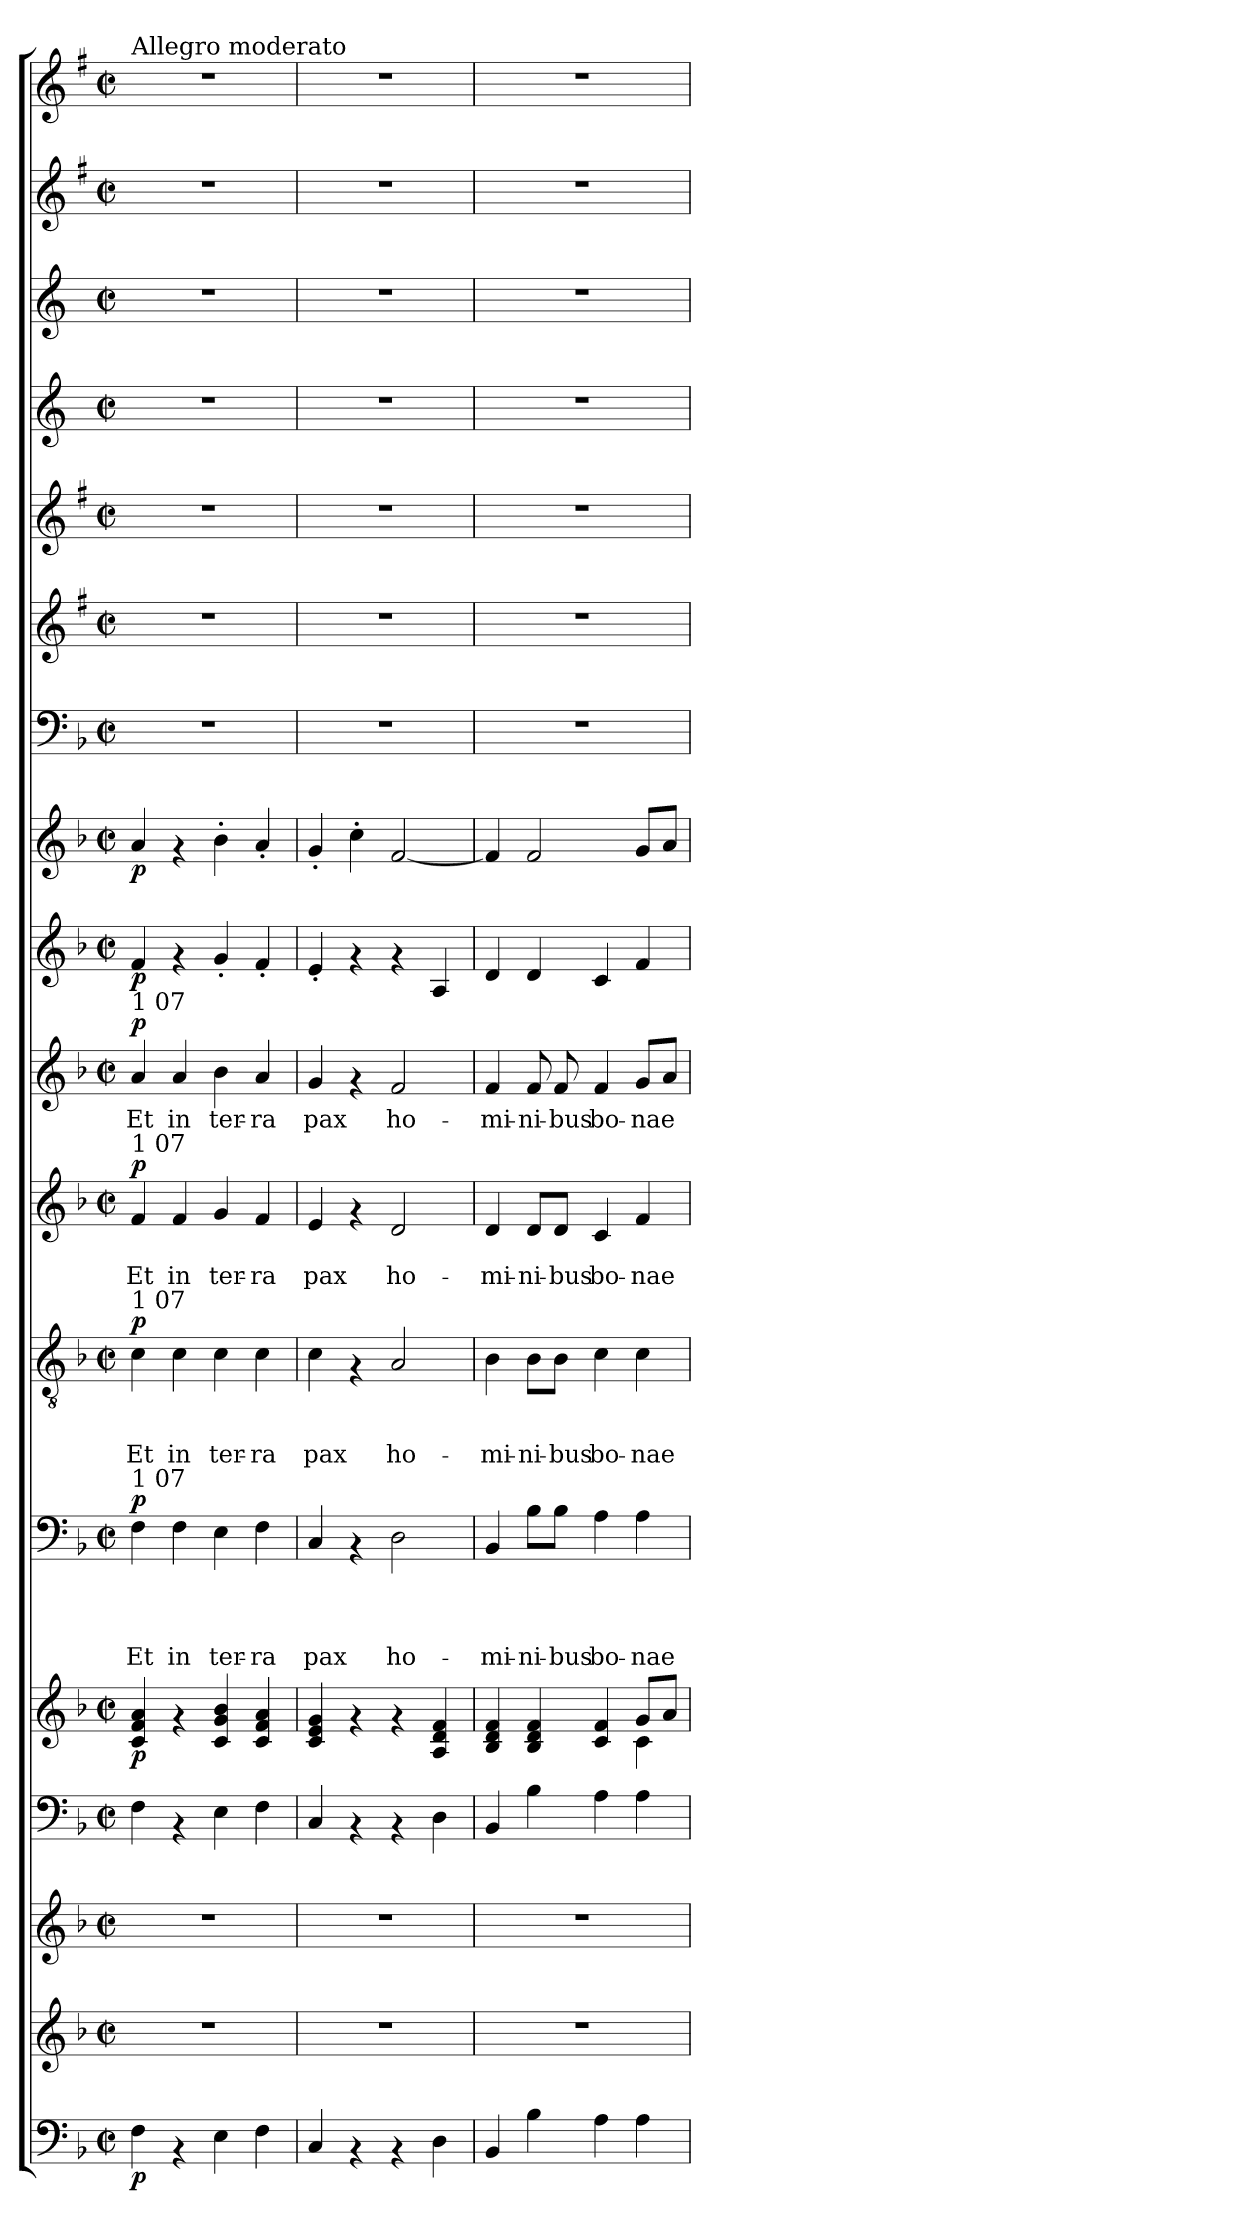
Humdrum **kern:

**kern	**dynam	**kern	**kern	**kern	**kern	**dynam	**kern	**text	**text	**text	**text	**dynam	**kern	**text	**text	**text	**dynam	**kern	**text	**text	**dynam	**kern	**text	**dynam	**kern	**dynam	**kern	**dynam	**kern	**kern	**kern	**kern	**kern	**kern	**kern
*part17	*part17	*part16	*part15	*part14	*part14	*part14	*part13	*part13	*part13	*part13	*part13	*part13	*part12	*part12	*part12	*part12	*part12	*part11	*part11	*part11	*part11	*part10	*part10	*part10	*part9	*part9	*part8	*part8	*part7	*part6	*part5	*part4	*part3	*part2	*part1
*staff18	*staff18	*staff17	*staff16	*staff15	*staff14	*staff14/15	*staff13	*staff13	*staff13	*staff13	*staff13	*staff13	*staff12	*staff12	*staff12	*staff12	*staff12	*staff11	*staff11	*staff11	*staff11	*staff10	*staff10	*staff10	*staff9	*staff9	*staff8	*staff8	*staff7	*staff6	*staff5	*staff4	*staff3	*staff2	*staff1
*clefF4	*	*clefG2	*clefG2	*clefF4	*clefG2	*	*clefF4	*	*	*	*	*	*clefGv2	*	*	*	*	*clefG2	*	*	*	*clefG2	*	*	*clefG2	*	*clefG2	*	*clefF4	*clefG2	*clefG2	*clefG2	*clefG2	*clefG2	*clefG2
*	*	*	*	*	*	*	*	*	*	*	*	*	*	*	*	*	*	*	*	*	*	*	*	*	*	*	*	*	*	*ITrd1c2	*ITrd1c2	*ITrd-3c-5	*ITrd-3c-5	*ITrd1c2	*ITrd1c2
*k[b-]	*	*k[b-]	*k[b-]	*k[b-]	*k[b-]	*	*k[b-]	*	*	*	*	*	*k[b-]	*	*	*	*	*k[b-]	*	*	*	*k[b-]	*	*	*k[b-]	*	*k[b-]	*	*k[b-]	*k[b-]	*k[b-]	*k[b-]	*k[b-]	*k[b-]	*k[b-]
*F:	*	*F:	*F:	*F:	*F:	*	*F:	*	*	*	*	*	*F:	*	*	*	*	*F:	*	*	*	*F:	*	*	*F:	*	*F:	*	*F:	*F:	*F:	*F:	*F:	*F:	*F:
*M2/2	*	*M2/2	*M2/2	*M2/2	*M2/2	*	*M2/2	*	*	*	*	*	*M2/2	*	*	*	*	*M2/2	*	*	*	*M2/2	*	*	*M2/2	*	*M2/2	*	*M2/2	*M2/2	*M2/2	*M2/2	*M2/2	*M2/2	*M2/2
*met(c|)	*	*met(c|)	*met(c|)	*met(c|)	*met(c|)	*	*met(c|)	*	*	*	*	*	*met(c|)	*	*	*	*	*met(c|)	*	*	*	*met(c|)	*	*	*met(c|)	*	*met(c|)	*	*met(c|)	*met(c|)	*met(c|)	*met(c|)	*met(c|)	*met(c|)	*met(c|)
=1	=1	=1	=1	=1	=1	=1	=1	=1	=1	=1	=1	=1	=1	=1	=1	=1	=1	=1	=1	=1	=1	=1	=1	=1	=1	=1	=1	=1	=1	=1	=1	=1	=1	=1	=1
!	!	!	!	!	!	!	!	!	!	!	!	!	!	!	!	!	!	!	!	!	!	!	!	!	!	!	!	!	!	!	!	!	!	!	!LO:TX:a:t=Allegro moderato
!	!	!	!	!	!	!	!	!	!	!	!	!	!	!	!	!	!	!	!	!	!	!LO:TX:a:t=1 07	!	!	!	!	!	!	!	!	!	!	!	!	!
!	!	!	!	!	!	!	!	!	!	!	!	!	!	!	!	!	!	!LO:TX:a:t=1 07	!	!	!	!	!	!	!	!	!	!	!	!	!	!	!	!	!
!	!	!	!	!	!	!	!	!	!	!	!	!	!LO:TX:a:t=1 07	!	!	!	!	!	!	!	!	!	!	!	!	!	!	!	!	!	!	!	!	!	!
!	!	!	!	!	!	!	!LO:TX:a:t=1 07	!	!	!	!	!	!	!	!	!	!	!	!	!	!	!	!	!	!	!	!	!	!	!	!	!	!	!	!
!	!LO:DY:b	!	!	!	!	!LO:DY:b	!	!	!	!	!LO:LY:b	!LO:DY:a	!	!	!	!LO:LY:b	!LO:DY:a	!	!	!LO:LY:b	!LO:DY:a	!	!LO:LY:b	!LO:DY:a	!	!LO:DY:b	!	!LO:DY:b	!	!	!	!	!	!	!
4F\	p	1r	1r	4F\	4c/ 4f/ 4a/	p	4F\	.	.	.	Et	p	4c\	.	.	Et	p	4f/	.	Et	p	4a/	Et	p	4f/	p	4a/	p	1r	1r	1r	1r	1r	1r	1r
!	!	!	!	!	!	!	!	!	!	!	!LO:LY:b	!	!	!	!	!LO:LY:b	!	!	!	!LO:LY:b	!	!	!LO:LY:b	!	!	!	!	!	!	!	!	!	!	!	!
4rAA	.	.	.	4rAA	4rf	.	4F\	.	.	.	in	.	4c\	.	.	in	.	4f/	.	in	.	4a/	in	.	4rf	.	4rf	.	.	.	.	.	.	.	.
!	!	!	!	!	!	!	!	!	!	!	!LO:LY:b	!	!	!	!	!LO:LY:b	!	!	!	!LO:LY:b	!	!	!LO:LY:b	!	!	!	!	!	!	!	!	!	!	!	!
4E\	.	.	.	4E\	4c/ 4g/ 4b-/	.	4E\	.	.	.	ter-	.	4c\	.	.	ter-	.	4g/	.	ter-	.	4b-\	ter-	.	4g'</	.	4b-'>\	.	.	.	.	.	.	.	.
!	!	!	!	!	!	!	!	!	!	!	!LO:LY:b	!	!	!	!	!LO:LY:b	!	!	!	!LO:LY:b	!	!	!LO:LY:b	!	!	!	!	!	!	!	!	!	!	!	!
4F\	.	.	.	4F\	4c/ 4f/ 4a/	.	4F\	.	.	.	-ra	.	4c\	.	.	-ra	.	4f/	.	-ra	.	4a/	-ra	.	4f'</	.	4a'</	.	.	.	.	.	.	.	.
=2	=2	=2	=2	=2	=2	=2	=2	=2	=2	=2	=2	=2	=2	=2	=2	=2	=2	=2	=2	=2	=2	=2	=2	=2	=2	=2	=2	=2	=2	=2	=2	=2	=2	=2	=2
!	!	!	!	!	!	!	!	!	!	!	!LO:LY:b	!	!	!	!	!LO:LY:b	!	!	!	!LO:LY:b	!	!	!LO:LY:b	!	!	!	!	!	!	!	!	!	!	!	!
4C/	.	1r	1r	4C/	4c/ 4e/ 4g/	.	4C/	.	.	.	pax	.	4c\	.	.	pax	.	4e/	.	pax	.	4g/	pax	.	4e'</	.	4g'</	.	1r	1r	1r	1r	1r	1r	1r
4rAA	.	.	.	4rAA	4rf	.	4rAA	.	.	.	.	.	4rF	.	.	.	.	4rf	.	.	.	4rf	.	.	4rf	.	4cc'>\	.	.	.	.	.	.	.	.
!	!	!	!	!	!	!	!	!	!	!	!LO:LY:b	!	!	!	!	!LO:LY:b	!	!	!	!LO:LY:b	!	!	!LO:LY:b	!	!	!	!	!	!	!	!	!	!	!	!
4rAA	.	.	.	4rAA	4rf	.	2D\	.	.	.	ho-	.	2A/	.	.	ho-	.	2d/	.	ho-	.	2f/	ho-	.	4rf	.	[<2f/	.	.	.	.	.	.	.	.
4D\	.	.	.	4D\	4A/ 4d/ 4f/	.	.	.	.	.	.	.	.	.	.	.	.	.	.	.	.	.	.	.	4A/	.	.	.	.	.	.	.	.	.	.
=3	=3	=3	=3	=3	=3	=3	=3	=3	=3	=3	=3	=3	=3	=3	=3	=3	=3	=3	=3	=3	=3	=3	=3	=3	=3	=3	=3	=3	=3	=3	=3	=3	=3	=3	=3
*	*	*	*	*	*^	*	*	*	*	*	*	*	*	*	*	*	*	*	*	*	*	*	*	*	*	*	*	*	*	*	*	*	*	*	*
!	!	!	!	!	!	!	!	!	!	!	!	!LO:LY:b	!	!	!	!	!LO:LY:b	!	!	!	!LO:LY:b	!	!	!LO:LY:b	!	!	!	!	!	!	!	!	!	!	!	!
4BB-/	.	1r	1r	4BB-/	4B-/ 4d/ 4f/	2.ryy	.	4BB-/	.	.	.	-mi-	.	4B-\	.	.	-mi-	.	4d/	.	-mi-	.	4f/	-mi-	.	4d/	.	4f/]	.	1r	1r	1r	1r	1r	1r	1r
!	!	!	!	!	!	!	!	!	!	!	!	!LO:LY:b	!	!	!	!	!LO:LY:b	!	!	!	!LO:LY:b	!	!	!LO:LY:b	!	!	!	!	!	!	!	!	!	!	!	!
4B-\	.	.	.	4B-\	4B-/ 4d/ 4f/	.	.	8B-\L	.	.	.	-ni-	.	8B-\L	.	.	-ni-	.	8d/L	.	-ni-	.	8f/	-ni-	.	4d/	.	2f/	.	.	.	.	.	.	.	.
!	!	!	!	!	!	!	!	!	!	!	!	!LO:LY:b	!	!	!	!	!LO:LY:b	!	!	!	!LO:LY:b	!	!	!LO:LY:b	!	!	!	!	!	!	!	!	!	!	!	!
.	.	.	.	.	.	.	.	8B-\J	.	.	.	-bus	.	8B-\J	.	.	-bus	.	8d/J	.	-bus	.	8f/	-bus	.	.	.	.	.	.	.	.	.	.	.	.
!	!	!	!	!	!	!	!	!	!	!	!	!LO:LY:b	!	!	!	!	!LO:LY:b	!	!	!	!LO:LY:b	!	!	!LO:LY:b	!	!	!	!	!	!	!	!	!	!	!	!
4A\	.	.	.	4A\	4c/ 4f/	.	.	4A\	.	.	.	bo-	.	4c\	.	.	bo-	.	4c/	.	bo-	.	4f/	bo-	.	4c/	.	.	.	.	.	.	.	.	.	.
!	!	!	!	!	!	!	!	!	!	!	!	!LO:LY:b	!	!	!	!	!LO:LY:b	!	!	!	!LO:LY:b	!	!	!LO:LY:b	!	!	!	!	!	!	!	!	!	!	!	!
4A\	.	.	.	4A\	8g/L	4c\	.	4A\	.	.	.	-nae	.	4c\	.	.	-nae	.	4f/	.	-nae	.	8g/L	-nae	.	4f/	.	8g/L	.	.	.	.	.	.	.	.
.	.	.	.	.	8a/J	.	.	.	.	.	.	.	.	.	.	.	.	.	.	.	.	.	8a/J	.	.	.	.	8a/J	.	.	.	.	.	.	.	.
*	*	*	*	*	*v	*v	*	*	*	*	*	*	*	*	*	*	*	*	*	*	*	*	*	*	*	*	*	*	*	*	*	*	*	*	*	*
=	=	=	=	=	=	=	=	=	=	=	=	=	=	=	=	=	=	=	=	=	=	=	=	=	=	=	=	=	=	=	=	=	=	=	=
*-	*-	*-	*-	*-	*-	*-	*-	*-	*-	*-	*-	*-	*-	*-	*-	*-	*-	*-	*-	*-	*-	*-	*-	*-	*-	*-	*-	*-	*-	*-	*-	*-	*-	*-	*-
